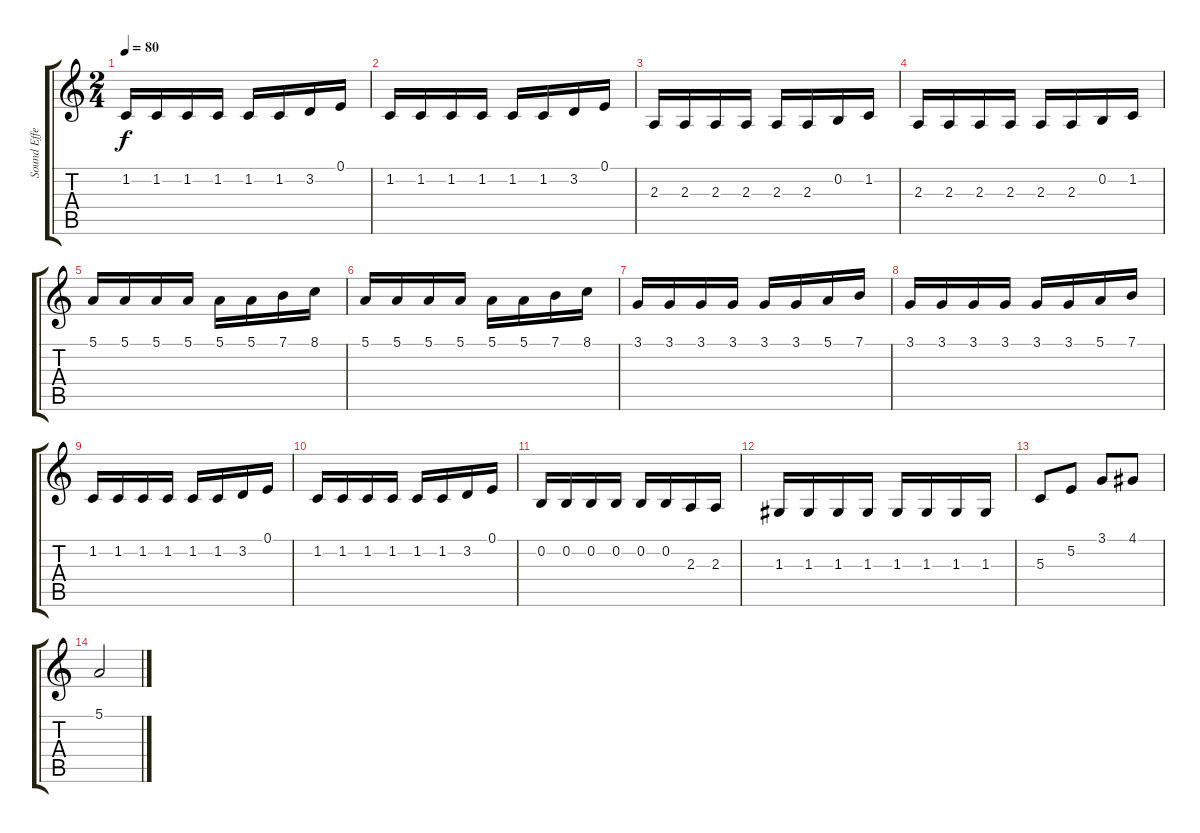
\track ("Sound Effects" "Sound Effe") {instrument seashore}
\staff {score tabs}
\tuning (E4 B3 G3 D3 A2 E2) {hide}
\ts (2 4)
\tempo 80
\clef g2
\ks aminor
1.2.16{dy f} 1.2.16 1.2.16 1.2.16 1.2.16 1.2.16 3.2.16 0.1.16 |
1.2.16 1.2.16 1.2.16 1.2.16 1.2.16 1.2.16 3.2.16 0.1.16 |
2.3.16 2.3.16 2.3.16 2.3.16 2.3.16 2.3.16 0.2.16 1.2.16 |
2.3.16 2.3.16 2.3.16 2.3.16 2.3.16 2.3.16 0.2.16 1.2.16 |
5.1.16{volume 7 instrument koto} 5.1.16 5.1.16 5.1.16 5.1.16 5.1.16 7.1.16 8.1.16 |
5.1.16{volume 7 instrument koto} 5.1.16 5.1.16 5.1.16 5.1.16 5.1.16 7.1.16 8.1.16 |
3.1.16 3.1.16 3.1.16 3.1.16 3.1.16 3.1.16 5.1.16 7.1.16 |
3.1.16 3.1.16 3.1.16 3.1.16 3.1.16 3.1.16 5.1.16 7.1.16 |
1.2.16 1.2.16 1.2.16 1.2.16 1.2.16 1.2.16 3.2.16 0.1.16 |
1.2.16 1.2.16 1.2.16 1.2.16 1.2.16 1.2.16 3.2.16 0.1.16 |
0.2.16 0.2.16 0.2.16 0.2.16 0.2.16 0.2.16 2.3.16 2.3.16 |
1.3.16 1.3.16 1.3.16 1.3.16 1.3.16 1.3.16 1.3.16 1.3.16 |
5.3.8{volume 6 instrument birdtweet} 5.2.8 3.1.8 4.1.8 |
5.1.2
